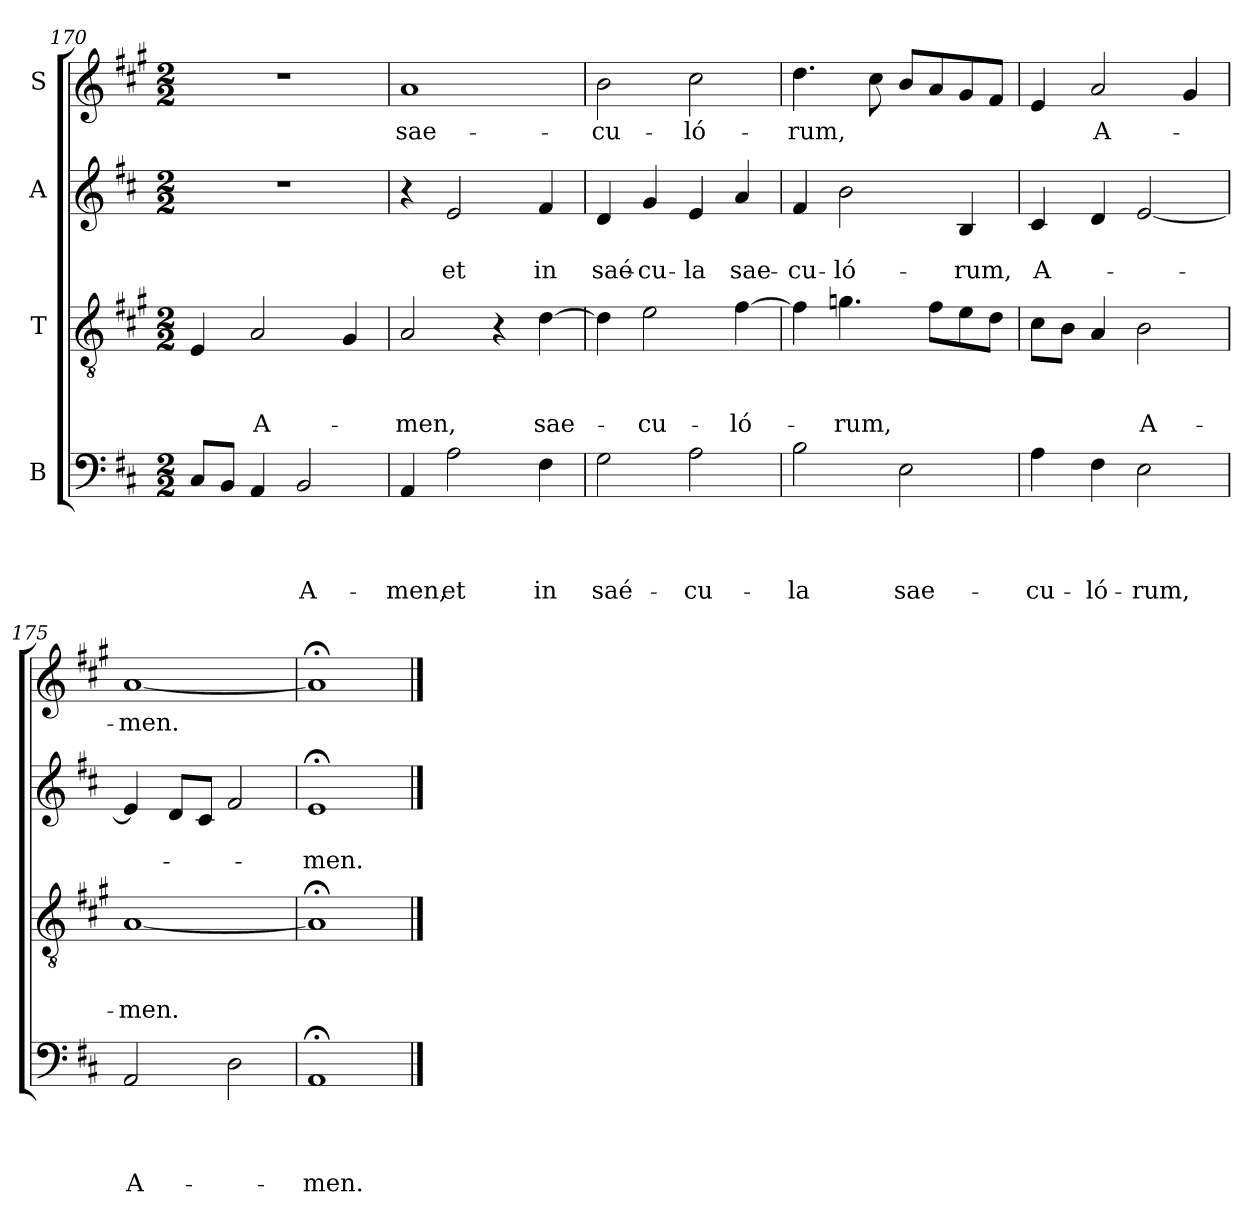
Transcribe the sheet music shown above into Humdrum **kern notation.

**kern	**text	**text	**text	**text	**kern	**text	**text	**text	**kern	**text	**text	**kern	**text
*part4	*part4	*part4	*part4	*part4	*part3	*part3	*part3	*part3	*part2	*part2	*part2	*part1	*part1
*staff4	*staff4	*staff4	*staff4	*staff4	*staff3	*staff3	*staff3	*staff3	*staff2	*staff2	*staff2	*staff1	*staff1
*I"B	*	*	*	*	*I"T	*	*	*	*I"A	*	*	*I"S	*
*clefF4	*	*	*	*	*clefGv2	*	*	*	*clefG2	*	*	*clefG2	*
*k[f#c#]	*	*	*	*	*k[f#c#g#]	*	*	*	*k[f#c#]	*	*	*k[f#c#g#]	*
*D:	*	*	*	*	*A:	*	*	*	*D:	*	*	*A:	*
*M2/2	*	*	*	*	*M2/2	*	*	*	*M2/2	*	*	*M2/2	*
=170	=170	=170	=170	=170	=170	=170	=170	=170	=170	=170	=170	=170	=170
8C#/L	.	.	.	.	4E/	.	.	.	1r	.	.	1r	.
8BB/J	.	.	.	.	.	.	.	.	.	.	.	.	.
!	!	!	!	!	!	!	!	!LO:LY:b	!	!	!	!	!
4AA/	.	.	.	.	2A/	.	.	A-	.	.	.	.	.
!	!	!	!	!LO:LY:b	!	!	!	!	!	!	!	!	!
2BB/	.	.	.	A-	.	.	.	.	.	.	.	.	.
.	.	.	.	.	4G#/	.	.	.	.	.	.	.	.
=171	=171	=171	=171	=171	=171	=171	=171	=171	=171	=171	=171	=171	=171
!	!	!	!	!LO:LY:b	!	!	!	!LO:LY:b	!	!	!	!	!LO:LY:b
4AA/	.	.	.	-men,	2A/	.	.	-men,	4r	.	.	1a	sae-
!	!	!	!	!LO:LY:b	!	!	!	!	!	!	!LO:LY:b	!	!
2A\	.	.	.	et	.	.	.	.	2e/	.	et	.	.
.	.	.	.	.	4r	.	.	.	.	.	.	.	.
!	!	!	!	!LO:LY:b	!	!	!	!LO:LY:b	!	!	!LO:LY:b	!	!
4F#\	.	.	.	in	[4d\	.	.	sae-	4f#/	.	in	.	.
=172	=172	=172	=172	=172	=172	=172	=172	=172	=172	=172	=172	=172	=172
!	!	!	!	!LO:LY:b	!	!	!	!	!	!	!LO:LY:b	!	!LO:LY:b
2G\	.	.	.	saé-	4d\]	.	.	.	4d/	.	saé-	2b\	-cu-
!	!	!	!	!	!	!	!	!LO:LY:b	!	!	!LO:LY:b	!	!
.	.	.	.	.	2e\	.	.	-cu-	4g/	.	-cu-	.	.
!	!	!	!	!LO:LY:b	!	!	!	!	!	!	!LO:LY:b	!	!LO:LY:b
2A\	.	.	.	-cu-	.	.	.	.	4e/	.	-la	2cc#\	-ló-
!	!	!	!	!	!	!	!	!LO:LY:b	!	!	!LO:LY:b	!	!
.	.	.	.	.	[4f#\	.	.	-ló-	4a/	.	sae-	.	.
=173	=173	=173	=173	=173	=173	=173	=173	=173	=173	=173	=173	=173	=173
!	!	!	!	!LO:LY:b	!	!	!	!	!	!	!LO:LY:b	!	!LO:LY:b
2B\	.	.	.	-la	4f#\]	.	.	.	4f#/	.	-cu-	4.dd\	-rum,
!	!	!	!	!	!	!	!	!LO:LY:b	!	!	!LO:LY:b	!	!
.	.	.	.	.	4.gni\	.	.	-rum,	2b\	.	-ló-	.	.
.	.	.	.	.	.	.	.	.	.	.	.	8cc#\	.
!	!	!	!	!LO:LY:b	!	!	!	!	!	!	!	!	!
2E\	.	.	.	sae-	.	.	.	.	.	.	.	8b/L	.
.	.	.	.	.	8f#\L	.	.	.	.	.	.	8a/	.
!	!	!	!	!	!	!	!	!	!	!	!LO:LY:b	!	!
.	.	.	.	.	8e\	.	.	.	4B/	.	-rum,	8g#/	.
.	.	.	.	.	8d\J	.	.	.	.	.	.	8f#/J	.
!!LO:LB:g=z
=174	=174	=174	=174	=174	=174	=174	=174	=174	=174	=174	=174	=174	=174
!	!	!	!	!LO:LY:b	!	!	!	!	!	!	!LO:LY:b	!	!
4A\	.	.	.	-cu-	8c#\L	.	.	.	4c#/	.	A-	4e/	.
.	.	.	.	.	8B\J	.	.	.	.	.	.	.	.
!	!	!	!	!LO:LY:b	!	!	!	!	!	!	!	!	!LO:LY:b
4F#\	.	.	.	-ló-	4A/	.	.	.	4d/	.	.	2a/	A-
!	!	!	!	!LO:LY:b	!	!	!	!LO:LY:b	!	!	!	!	!
2E\	.	.	.	-rum,	2B\	.	.	A-	[2e/	.	.	.	.
.	.	.	.	.	.	.	.	.	.	.	.	4g#/	.
=175	=175	=175	=175	=175	=175	=175	=175	=175	=175	=175	=175	=175	=175
!	!	!	!	!LO:LY:b	!	!	!	!LO:LY:b	!	!	!	!	!LO:LY:b
2AA/	.	.	.	A-	[1A	.	.	-men.	4e/]	.	.	[1a	-men.
.	.	.	.	.	.	.	.	.	8d/L	.	.	.	.
.	.	.	.	.	.	.	.	.	8c#/J	.	.	.	.
2D\	.	.	.	.	.	.	.	.	2f#/	.	.	.	.
=176	=176	=176	=176	=176	=176	=176	=176	=176	=176	=176	=176	=176	=176
!	!	!	!	!LO:LY:b	!	!	!	!	!	!	!LO:LY:b	!	!
1AA;	.	.	.	-men.	1A;]	.	.	.	1e;	.	-men.	1a;]	.
==	==	==	==	==	==	==	==	==	==	==	==	==	==
*-	*-	*-	*-	*-	*-	*-	*-	*-	*-	*-	*-	*-	*-
